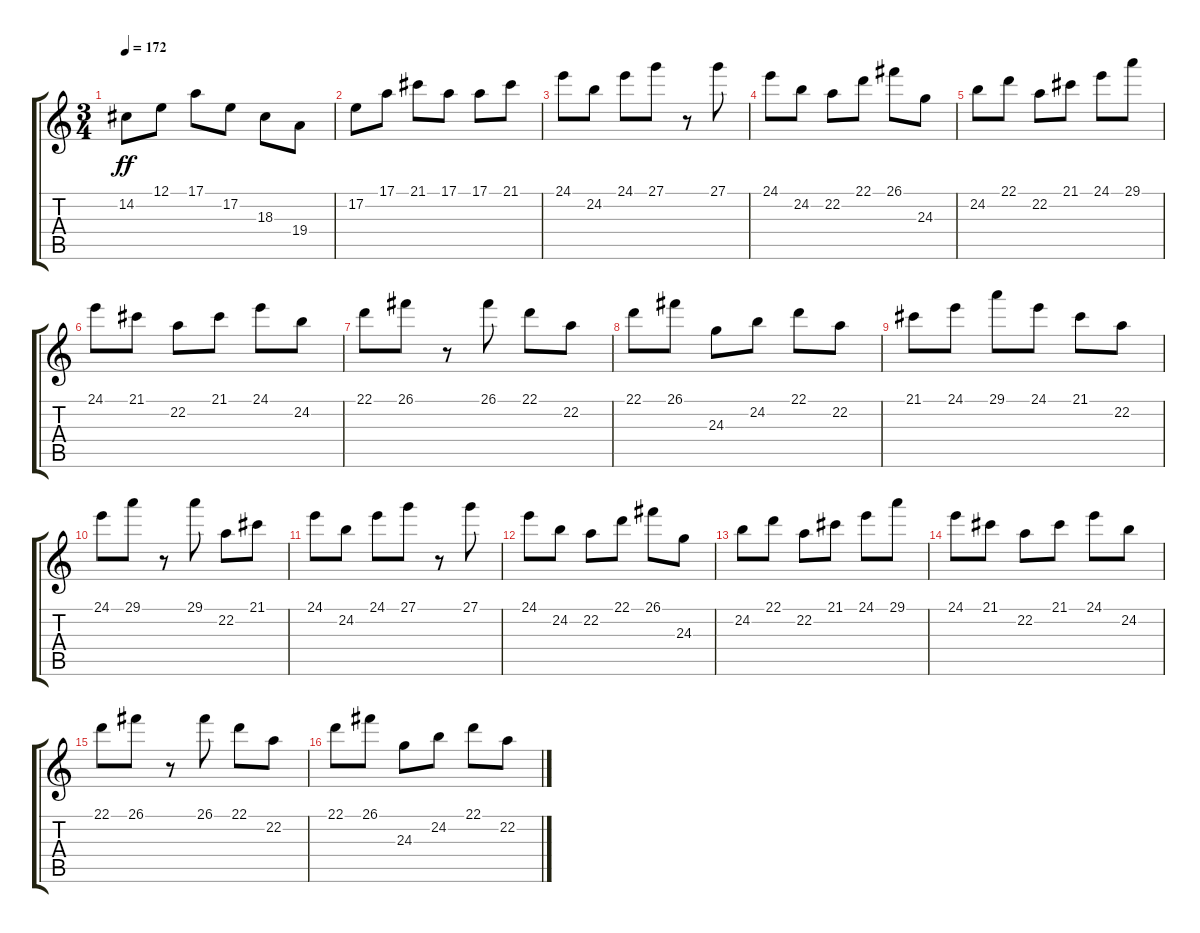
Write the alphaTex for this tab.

\track "" {instrument fx3crystal}
\staff {score tabs}
\tuning (E4 B3 G3 D3 A2 E2) {hide}
\ts (3 4)
\tempo 172
\clef g2
\ks c
14.2.8{dy ff} 12.1.8 17.1.8 17.2.8 18.3.8 19.4.8 |
17.2.8 17.1.8 21.1.8 17.1.8 17.1.8 21.1.8 |
24.1.8 24.2.8 24.1.8 27.1.8 r.8 27.1.8 |
24.1.8 24.2.8 22.2.8 22.1.8 26.1.8 24.3.8 |
24.2.8 22.1.8 22.2.8 21.1.8 24.1.8 29.1.8 |
24.1.8 21.1.8 22.2.8 21.1.8 24.1.8 24.2.8 |
22.1.8 26.1.8 r.8 26.1.8 22.1.8 22.2.8 |
22.1.8 26.1.8 24.3.8 24.2.8 22.1.8 22.2.8 |
21.1.8 24.1.8 29.1.8 24.1.8 21.1.8 22.2.8 |
24.1.8 29.1.8 r.8 29.1.8 22.2.8 21.1.8 |
24.1.8 24.2.8 24.1.8 27.1.8 r.8 27.1.8 |
24.1.8 24.2.8 22.2.8 22.1.8 26.1.8 24.3.8 |
24.2.8 22.1.8 22.2.8 21.1.8 24.1.8 29.1.8 |
24.1.8 21.1.8 22.2.8 21.1.8 24.1.8 24.2.8 |
22.1.8 26.1.8 r.8 26.1.8 22.1.8 22.2.8 |
22.1.8 26.1.8 24.3.8 24.2.8 22.1.8 22.2.8
